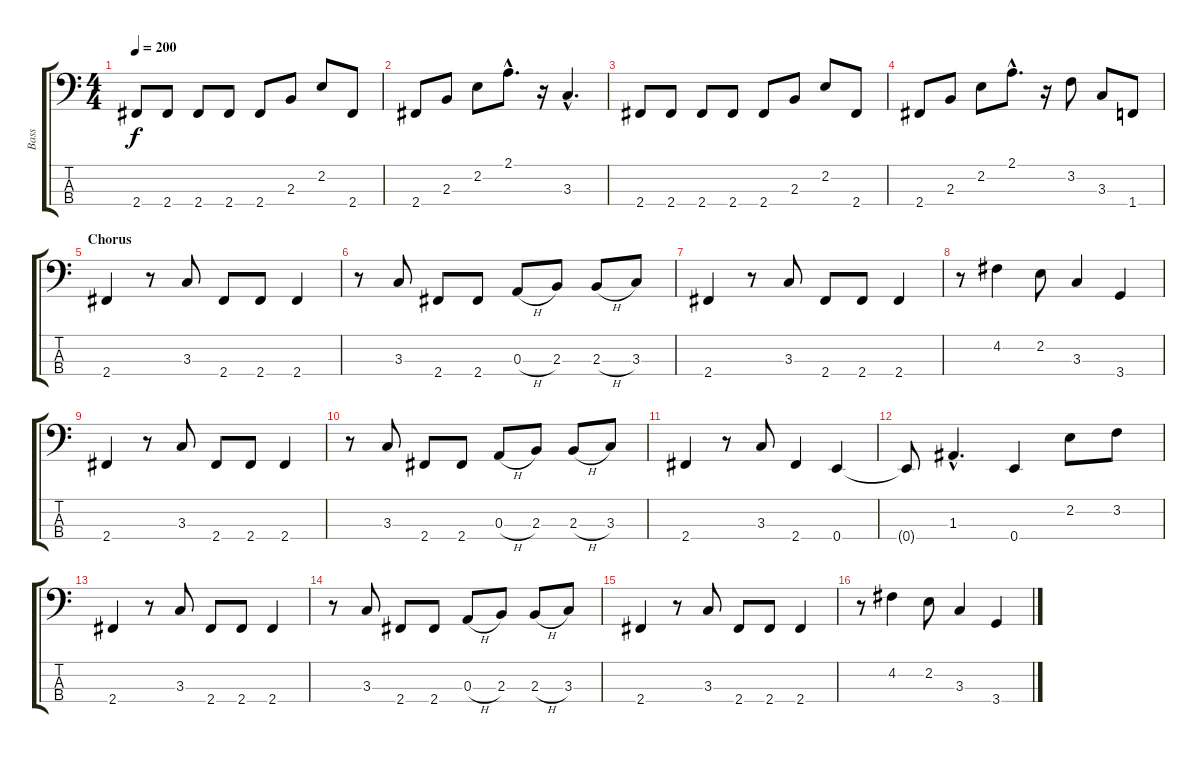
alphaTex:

\track ("Bass" "Bass") {instrument electricbassfinger}
\staff {score tabs}
\tuning (G2 D2 A1 E1) {hide}
\ts (4 4)
\tempo 200
\clef f4
\ks c
2.4.8{dy f} 2.4.8 2.4.8 2.4.8 2.4.8 2.3.8 2.2.8 2.4.8 |
2.4.8 2.3.8 2.2.8 2.1{hac}.8{d} r.16 3.3{hac}.4{d} |
2.4.8 2.4.8 2.4.8 2.4.8 2.4.8 2.3.8 2.2.8 2.4.8 |
2.4.8 2.3.8 2.2.8 2.1{hac}.8{d} r.16 3.2.8 3.3.8 1.4.8 |
\section ("" "Chorus")
2.4.4 r.8 3.3.8 2.4.8 2.4.8 2.4.4 |
r.8 3.3.8 2.4.8 2.4.8 0.3{h}.8 2.3.8 2.3{h}.8 3.3.8 |
2.4.4 r.8 3.3.8 2.4.8 2.4.8 2.4.4 |
r.8 4.2.4 2.2.8 3.3.4 3.4.4 |
2.4.4 r.8 3.3.8 2.4.8 2.4.8 2.4.4 |
r.8 3.3.8 2.4.8 2.4.8 0.3{h}.8 2.3.8 2.3{h}.8 3.3.8 |
2.4.4 r.8 3.3.8 2.4.4 0.4.4 |
0.4{t}.8 1.3{hac}.4{d} 0.4.4 2.2.8 3.2.8 |
2.4.4 r.8 3.3.8 2.4.8 2.4.8 2.4.4 |
r.8 3.3.8 2.4.8 2.4.8 0.3{h}.8 2.3.8 2.3{h}.8 3.3.8 |
2.4.4 r.8 3.3.8 2.4.8 2.4.8 2.4.4 |
r.8 4.2.4 2.2.8 3.3.4 3.4.4
